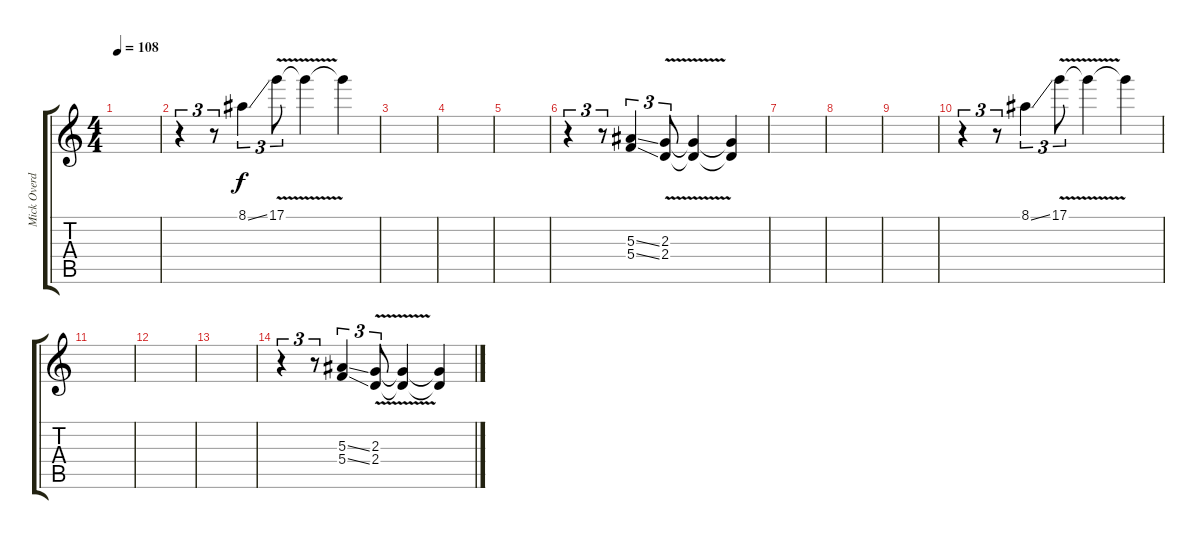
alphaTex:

\track ("Mick Overdubs" "Mick Overd") {instrument overdrivenguitar}
\staff {score tabs}
\tuning (D4 A3 F3 C3 G2 D2) {hide}
\ts (4 4)
\tempo 108
\clef g2
\ks c
|
r.4{tu (3 2)} r.8{tu (3 2)} 8.1{ss}.4{tu (3 2)} 17.1{v}.8{tu (3 2)} 17.1{t}.4 17.1{t}.4 |
|
|
|
r.4{tu (3 2)} r.8{tu (3 2)} (5.3{ss} 5.4{ss}).4{tu (3 2)} (2.3{v} 2.4{v}).8{tu (3 2)} (2.3{t} 2.4{t}).4 (2.3{t} 2.4{t}).4 |
|
|
|
r.4{tu (3 2)} r.8{tu (3 2)} 8.1{ss}.4{tu (3 2)} 17.1{v}.8{tu (3 2)} 17.1{t}.4 17.1{t}.4 |
|
|
|
r.4{tu (3 2)} r.8{tu (3 2)} (5.3{ss} 5.4{ss}).4{tu (3 2)} (2.3{v} 2.4{v}).8{tu (3 2)} (2.3{t} 2.4{t}).4 (2.3{t} 2.4{t}).4
